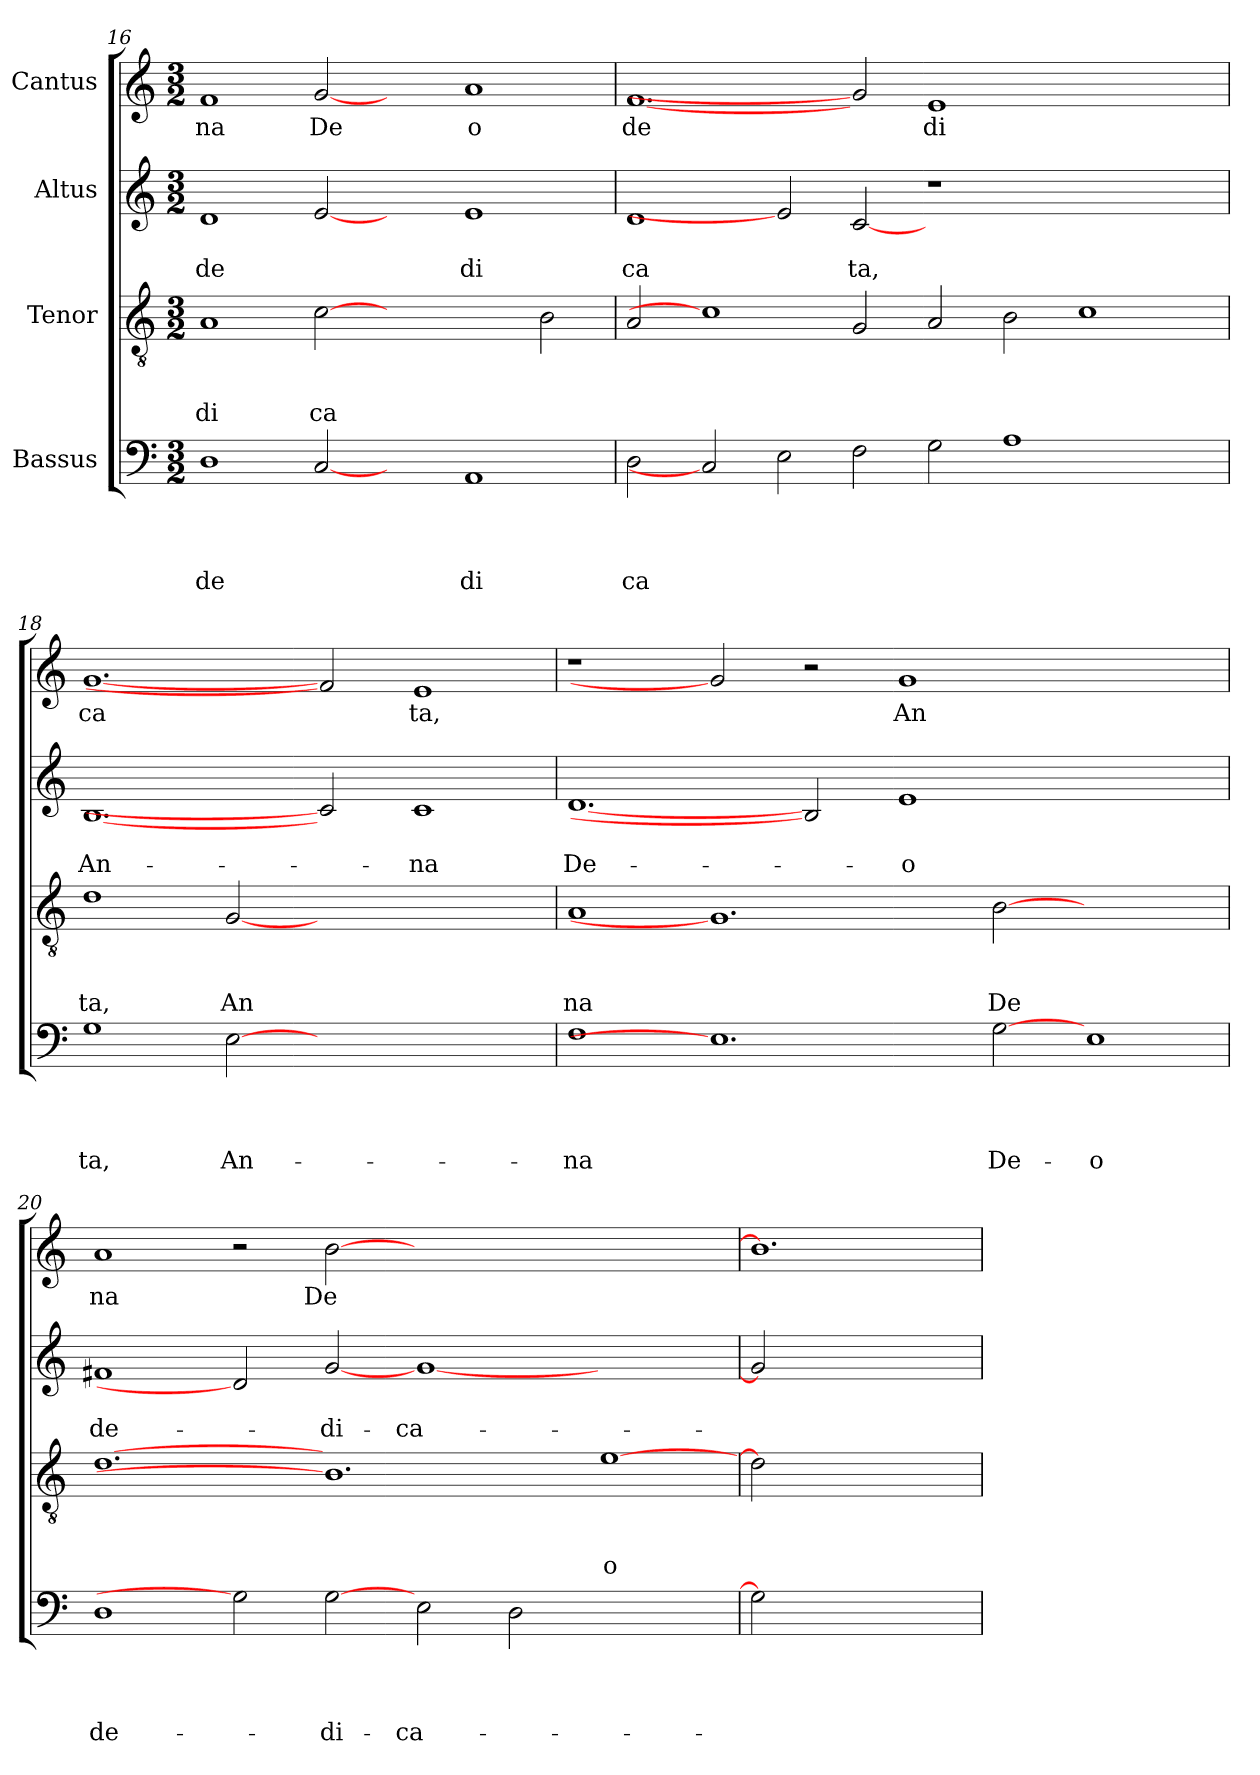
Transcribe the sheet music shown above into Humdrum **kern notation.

**kern	**text	**text	**text	**text	**kern	**text	**text	**text	**kern	**text	**text	**kern	**text
*part4	*part4	*part4	*part4	*part4	*part3	*part3	*part3	*part3	*part2	*part2	*part2	*part1	*part1
*staff4	*staff4	*staff4	*staff4	*staff4	*staff3	*staff3	*staff3	*staff3	*staff2	*staff2	*staff2	*staff1	*staff1
*I"Bassus	*	*	*	*	*I"Tenor	*	*	*	*I"Altus	*	*	*I"Cantus	*
*clefF4	*	*	*	*	*clefGv2	*	*	*	*clefG2	*	*	*clefG2	*
*k[]	*	*	*	*	*k[]	*	*	*	*k[]	*	*	*k[]	*
*C:	*	*	*	*	*C:	*	*	*	*C:	*	*	*C:	*
*M3/2	*	*	*	*	*M3/2	*	*	*	*M3/2	*	*	*M3/2	*
=16	=16	=16	=16	=16	=16	=16	=16	=16	=16	=16	=16	=16	=16
!	!	!	!	!LO:LY:b	!	!	!	!LO:LY:b	!	!	!LO:LY:b	!	!LO:LY:b
1D	.	.	.	de	1A	.	.	di	1d	.	de	1f	na
!	!	!	!	!	!	!	!	!LO:LY:b	!	!	!	!	!LO:LY:b
[2C	.	.	.	.	[2c	.	.	ca	[2e	.	.	[2g	De
2ryy	.	.	.	.	1ryy	.	.	.	2ryy	.	.	2ryy	.
!	!	!	!	!LO:LY:b	!	!	!	!	!	!	!LO:LY:b	!	!LO:LY:b
1AA	.	.	.	di	.	.	.	.	1e	.	di	1a	o
.	.	.	.	.	2B\	.	.	.	.	.	.	.	.
=17	=17	=17	=17	=17	=17	=17	=17	=17	=17	=17	=17	=17	=17
!	!	!	!	!LO:LY:b	!	!	!	!	!	!	!LO:LY:b	!	!LO:LY:b
2D\	.	.	.	ca	2A/	.	.	.	1d	.	ca	[1.f	de
2C]	.	.	.	.	1c]	.	.	.	.	.	.	.	.
2E\	.	.	.	.	.	.	.	.	2e]	.	.	.	.
!	!	!	!	!	!	!	!	!	!	!	!LO:LY:b	!	!
2F\	.	.	.	.	2G/	.	.	.	[2c	.	ta,	2g]	.
!	!	!	!	!	!	!	!	!	!	!	!	!	!LO:LY:b
2G\	.	.	.	.	2A/	.	.	.	1r	.	.	1e	di
1A	.	.	.	.	2B\	.	.	.	.	.	.	.	.
.	.	.	.	.	1c	.	.	.	1ryy	.	.	1ryy	.
2ryy	.	.	.	.	.	.	.	.	.	.	.	.	.
!!LO:LB:g=z
=18	=18	=18	=18	=18	=18	=18	=18	=18	=18	=18	=18	=18	=18
!	!	!	!	!LO:LY:b	!	!	!	!LO:LY:b	!	!	!LO:LY:b	!	!LO:LY:b
1G	.	.	.	ta,	1d	.	.	ta,	[1.B	.	An-	[1.g	ca
!	!	!	!	!LO:LY:b	!	!	!	!LO:LY:b	!	!	!	!	!
[2E	.	.	.	An-	[2G	.	.	An	.	.	.	.	.
1.ryy	.	.	.	.	1.ryy	.	.	.	2c]	.	.	2f]	.
!	!	!	!	!	!	!	!	!	!	!	!LO:LY:b	!	!LO:LY:b
.	.	.	.	.	.	.	.	.	1c	.	-na	1e	ta,
=19	=19	=19	=19	=19	=19	=19	=19	=19	=19	=19	=19	=19	=19
!	!	!	!	!LO:LY:b	!	!	!	!LO:LY:b	!	!	!LO:LY:b	!	!
1F	.	.	.	-na	1A	.	.	na	[1.d	.	De-	1r	.
1.E]	.	.	.	.	1.G]	.	.	.	.	.	.	2g]	.
.	.	.	.	.	.	.	.	.	2B]	.	.	2r	.
!	!	!	!	!	!	!	!	!	!	!	!LO:LY:b	!	!LO:LY:b
.	.	.	.	.	.	.	.	.	1e	.	-o	1g	An
!	!	!	!	!LO:LY:b	!	!	!	!LO:LY:b	!	!	!	!	!
[2G	.	.	.	De-	[2B	.	.	De	.	.	.	.	.
!	!	!	!	!LO:LY:b	!	!	!	!	!	!	!	!	!
1E	.	.	.	-o	1ryy	.	.	.	1ryy	.	.	1ryy	.
=20	=20	=20	=20	=20	=20	=20	=20	=20	=20	=20	=20	=20	=20
!	!	!	!	!LO:LY:b	!	!	!	!	!	!	!LO:LY:b	!	!LO:LY:b
1D	.	.	.	de-	[1.d	.	.	.	1f#X	.	de-	1a	na
2G]	.	.	.	.	.	.	.	.	2d]	.	.	2r	.
!	!	!	!	!LO:LY:b	!	!	!	!	!	!	!LO:LY:b	!	!LO:LY:b
[2G	.	.	.	-di-	1.B]	.	.	.	[2g	.	-di-	[2b	De
!	!	!	!	!LO:LY:b	!	!	!	!	!	!	!LO:LY:b	!	!
2E\	.	.	.	-ca-	.	.	.	.	[<1g	.	-ca-	0ryy	.
2D\	.	.	.	.	.	.	.	.	.	.	.	.	.
!	!	!	!	!	!	!	!	!LO:LY:b:rj	!	!	!	!	!
1ryy	.	.	.	.	[>1e	.	.	o	1ryy	.	.	.	.
=21	=21	=21	=21	=21	=21	=21	=21	=21	=21	=21	=21	=21	=21
2G]	.	.	.	.	2d]	.	.	.	2g]	.	.	1.b]	.
1ryy	.	.	.	.	1ryy	.	.	.	1ryy	.	.	.	.
=	=	=	=	=	=	=	=	=	=	=	=	=	=
*-	*-	*-	*-	*-	*-	*-	*-	*-	*-	*-	*-	*-	*-
